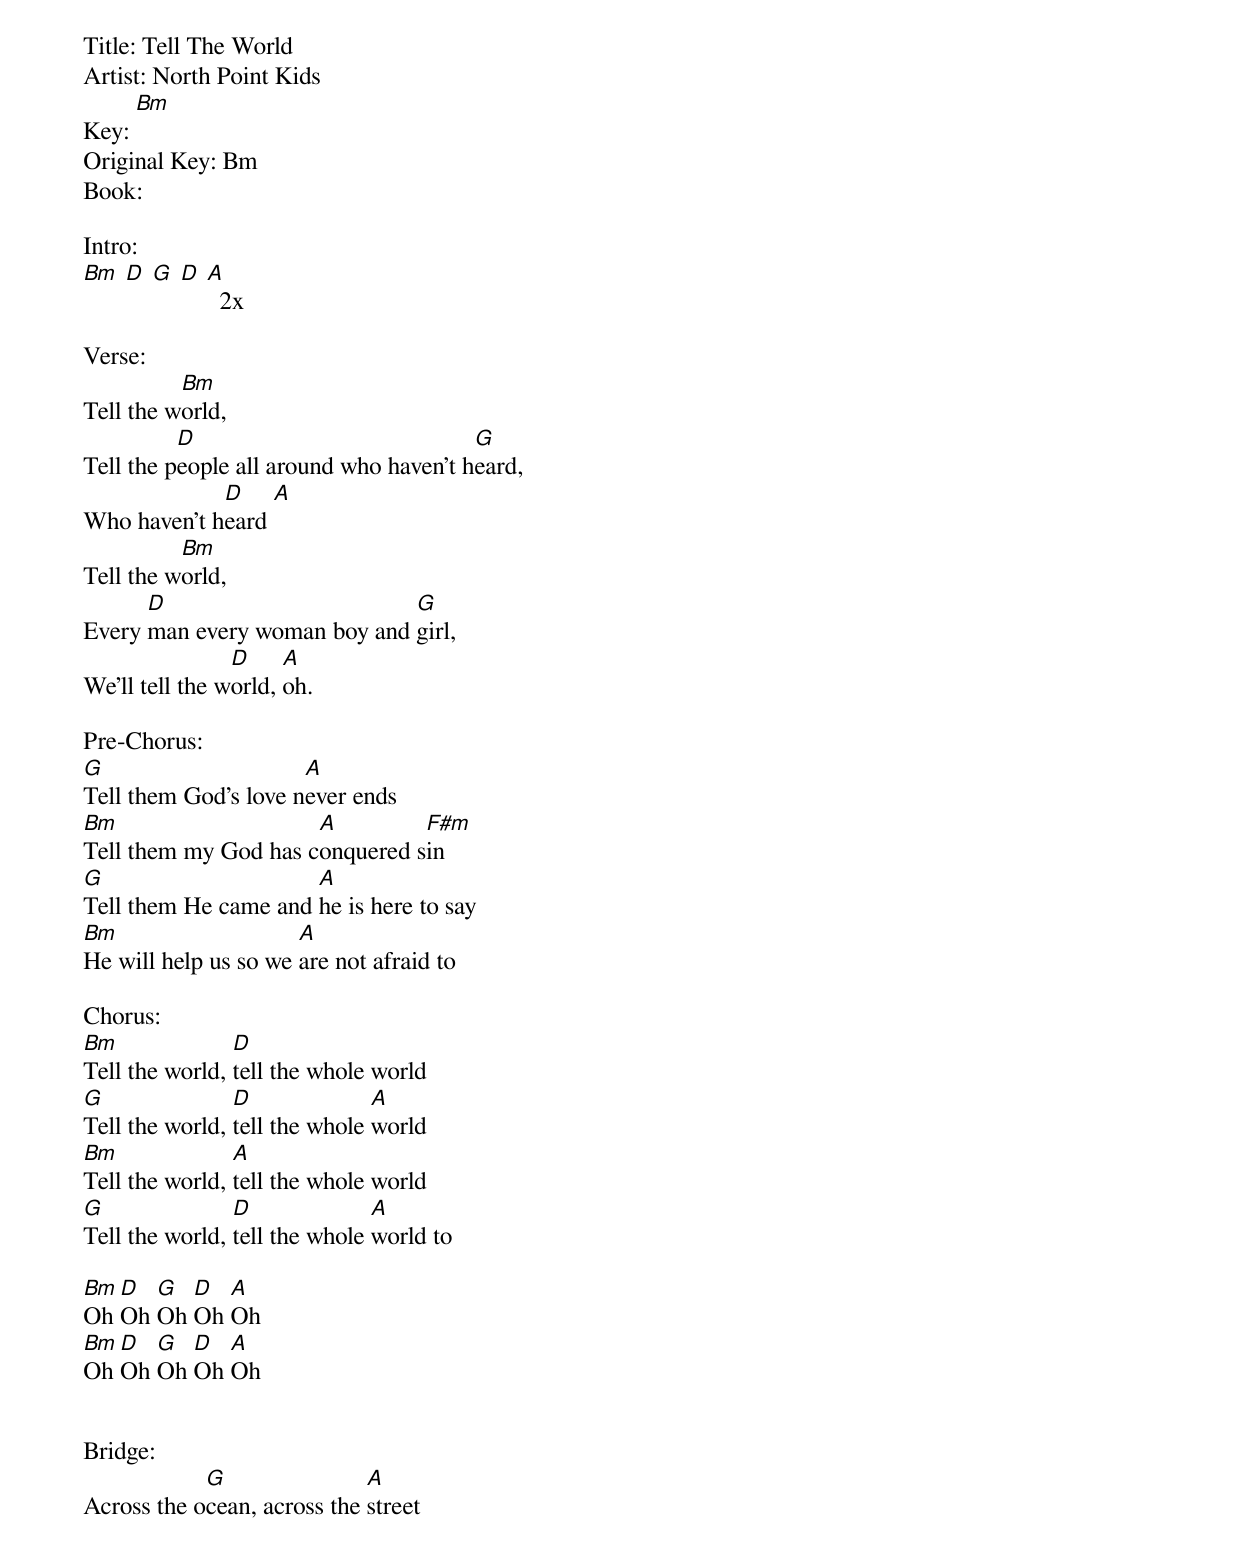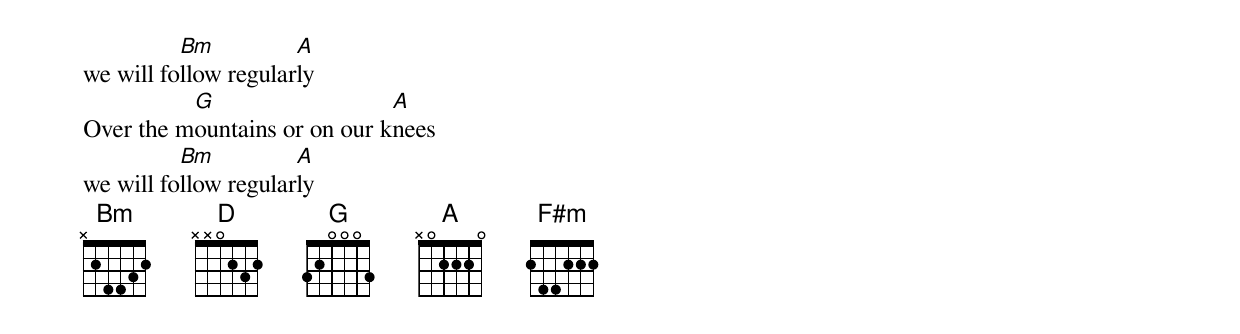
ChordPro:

Title: Tell The World
Artist: North Point Kids
Key: [Bm]
Original Key: Bm
Book:

Intro:
[Bm] [D] [G] [D] [A]  2x

Verse:
Tell the w[Bm]orld,
Tell the p[D]eople all around who haven't h[G]eard,
Who haven't h[D]eard [A]
Tell the w[Bm]orld,
Every [D]man every woman boy and [G]girl,
We’ll tell the w[D]orld, [A]oh.

Pre-Chorus:
[G]Tell them God's love n[A]ever ends
[Bm]Tell them my God has c[A]onquered s[F#m]in
[G]Tell them He came and [A]he is here to say
[Bm]He will help us so we [A]are not afraid to

Chorus:
[Bm]Tell the world, [D]tell the whole world
[G]Tell the world, [D]tell the whole [A]world
[Bm]Tell the world, [A]tell the whole world
[G]Tell the world, [D]tell the whole [A]world to

[Bm]Oh [D]Oh [G]Oh [D]Oh [A]Oh
[Bm]Oh [D]Oh [G]Oh [D]Oh [A]Oh


Bridge:
Across the o[G]cean, across the [A]street
we will fo[Bm]llow regular[A]ly
Over the m[G]ountains or on our k[A]nees
we will fo[Bm]llow regular[A]ly
